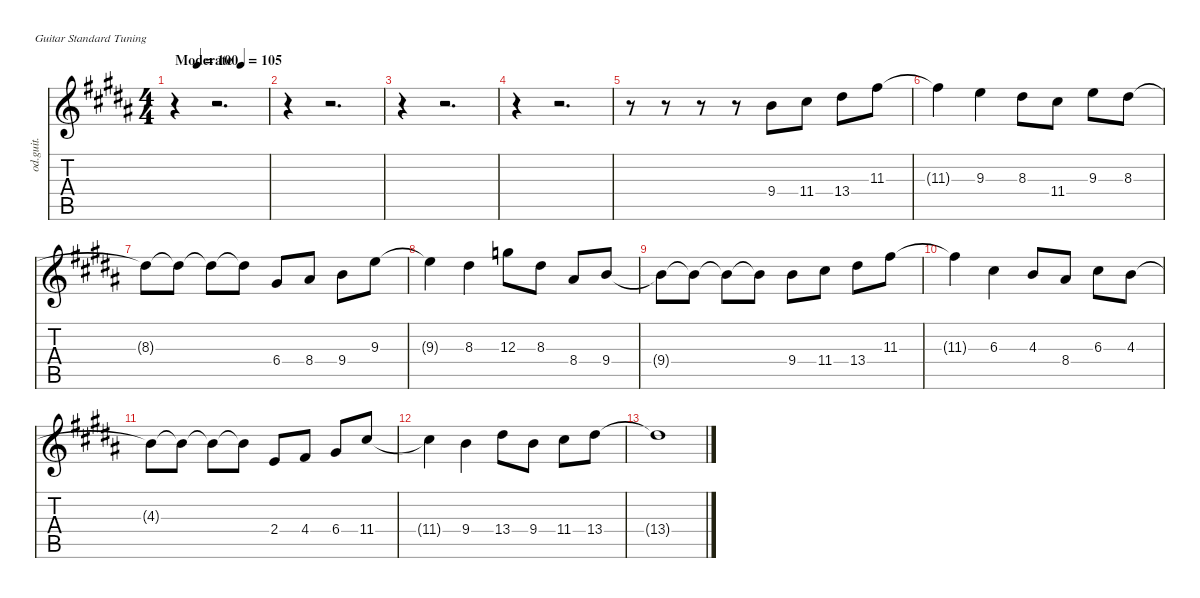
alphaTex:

\defaultSystemsLayout 4
\hideDynamics
\bracketExtendMode nobrackets
\track ("Track 5" "od.guit.") {instrument overdrivenguitar}
\staff {score tabs}
\tuning (E4 B3 G3 D3 A2 E2)
\ts (4 4)
\beaming (8 2 2 2 2)
\tempo (105 "Moderate")
\tempo (100 0.25)
\clef g2
\ks b
r.4{dy f instrument overdrivenguitar} r.2{d} |
r.4 r.2{d} |
r.4 r.2{d} |
r.4 r.2{d} |
r.8 r.8 r.8 r.8 9.4{acc forcenatural}.8 11.4{acc #}.8 13.4{acc #}.8 11.3{acc #}.8 |
11.3{t acc #}.4 9.3{acc forcenatural}.4 8.3{acc #}.8 11.4{acc #}.8 9.3{acc forcenatural}.8 8.3{acc #}.8 |
8.3{t acc #}.8{dy mf} 8.3{t acc #}.8 8.3{t acc #}.8 8.3{t acc #}.8{dy f} 6.4{acc #}.8 8.4{acc #}.8 9.4{acc forcenatural}.8 9.3{acc forcenatural}.8 |
9.3{t acc forcenatural}.4 8.3{acc #}.4 12.3{acc forcenatural}.8 8.3{acc #}.8 8.4{acc #}.8 9.4{acc forcenatural}.8 |
9.4{t acc forcenatural}.8{dy mf} 9.4{t acc forcenatural}.8 9.4{t acc forcenatural}.8 9.4{t acc forcenatural}.8{dy f} 9.4{acc forcenatural}.8 11.4{acc #}.8 13.4{acc #}.8 11.3{acc #}.8 |
11.3{t acc #}.4 6.3{acc #}.4 4.3{acc forcenatural}.8 8.4{acc #}.8 6.3{acc #}.8 4.3{acc forcenatural}.8 |
4.3{t acc forcenatural}.8 4.3{t acc forcenatural}.8{dy mf} 4.3{t acc forcenatural}.8 4.3{t acc forcenatural}.8{dy f} 2.4{acc forcenatural}.8 4.4{acc #}.8 6.4{acc #}.8 11.4{acc #}.8 |
11.4{t acc #}.4 9.4{acc forcenatural}.4 13.4{acc #}.8 9.4{acc forcenatural}.8 11.4{acc #}.8 13.4{acc #}.8 |
13.4{t acc #}.1
